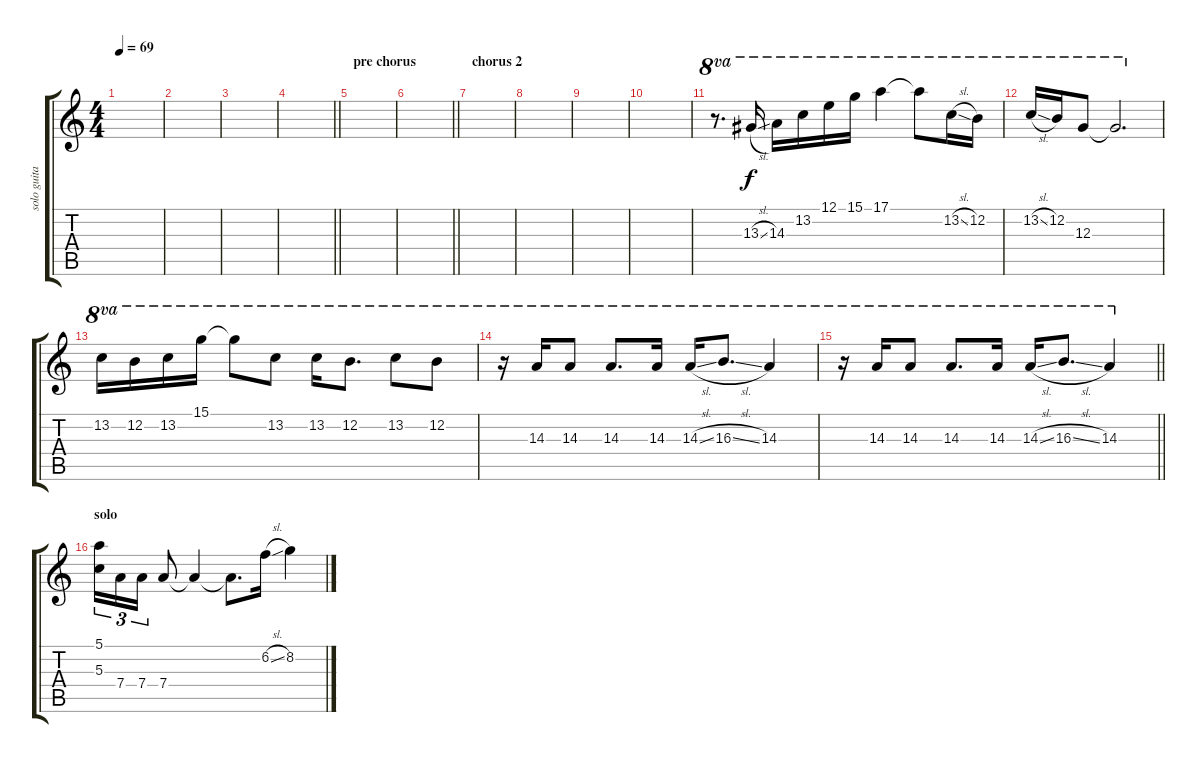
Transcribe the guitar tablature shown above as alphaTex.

\track ("solo guitar" "solo guita") {instrument overdrivenguitar}
\staff {score tabs}
\tuning (E4 B3 G3 D3 A2 E2) {hide}
\ts (4 4)
\tempo 69
\clef g2
\ks c
|
|
|
\barLineRight lightlight
|
\section ("" "pre chorus")
|
\barLineRight lightlight
|
\section ("" "chorus 2")
|
|
|
|
r.8{d ot 8va} 13.3{sl}.16{ot 8va} 14.3.16{ot 8va} 13.2.16{ot 8va} 12.1.16{ot 8va} 15.1.16{ot 8va} 17.1.4{ot 8va} 17.1{t}.8{ot 8va} 13.2{sl}.16{ot 8va} 12.2.16{ot 8va} |
13.2{sl}.16{ot 8va} 12.2.16{ot 8va} 12.3.8{ot 8va} 12.3{t}.2{d ot 8va} |
13.2.16{ot 8va} 12.2.16{ot 8va} 13.2.16{ot 8va} 15.1.16{ot 8va} 15.1{t}.8{ot 8va} 13.2.8{ot 8va} 13.2.16{ot 8va} 12.2.8{d ot 8va} 13.2.8{ot 8va} 12.2.8{ot 8va} |
r.16{ot 8va} 14.3.16{ot 8va} 14.3.8{ot 8va} 14.3.8{d ot 8va} 14.3.16{ot 8va} 14.3{sl}.16{ot 8va} 16.3{sl}.8{d ot 8va} 14.3.4{ot 8va} |
\barLineRight lightlight
r.16{ot 8va} 14.3.16{ot 8va} 14.3.8{ot 8va} 14.3.8{d ot 8va} 14.3.16{ot 8va} 14.3{sl}.16{ot 8va} 16.3{sl}.8{d ot 8va} 14.3.4{ot 8va} |
\section ("" "solo")
(5.1 5.3).16{tu (3 2)} 7.4.16{tu (3 2)} 7.4.16{tu (3 2)} 7.4.8 7.4{t}.4 7.4{t}.8{d} 6.2{sl}.16 8.2.4
